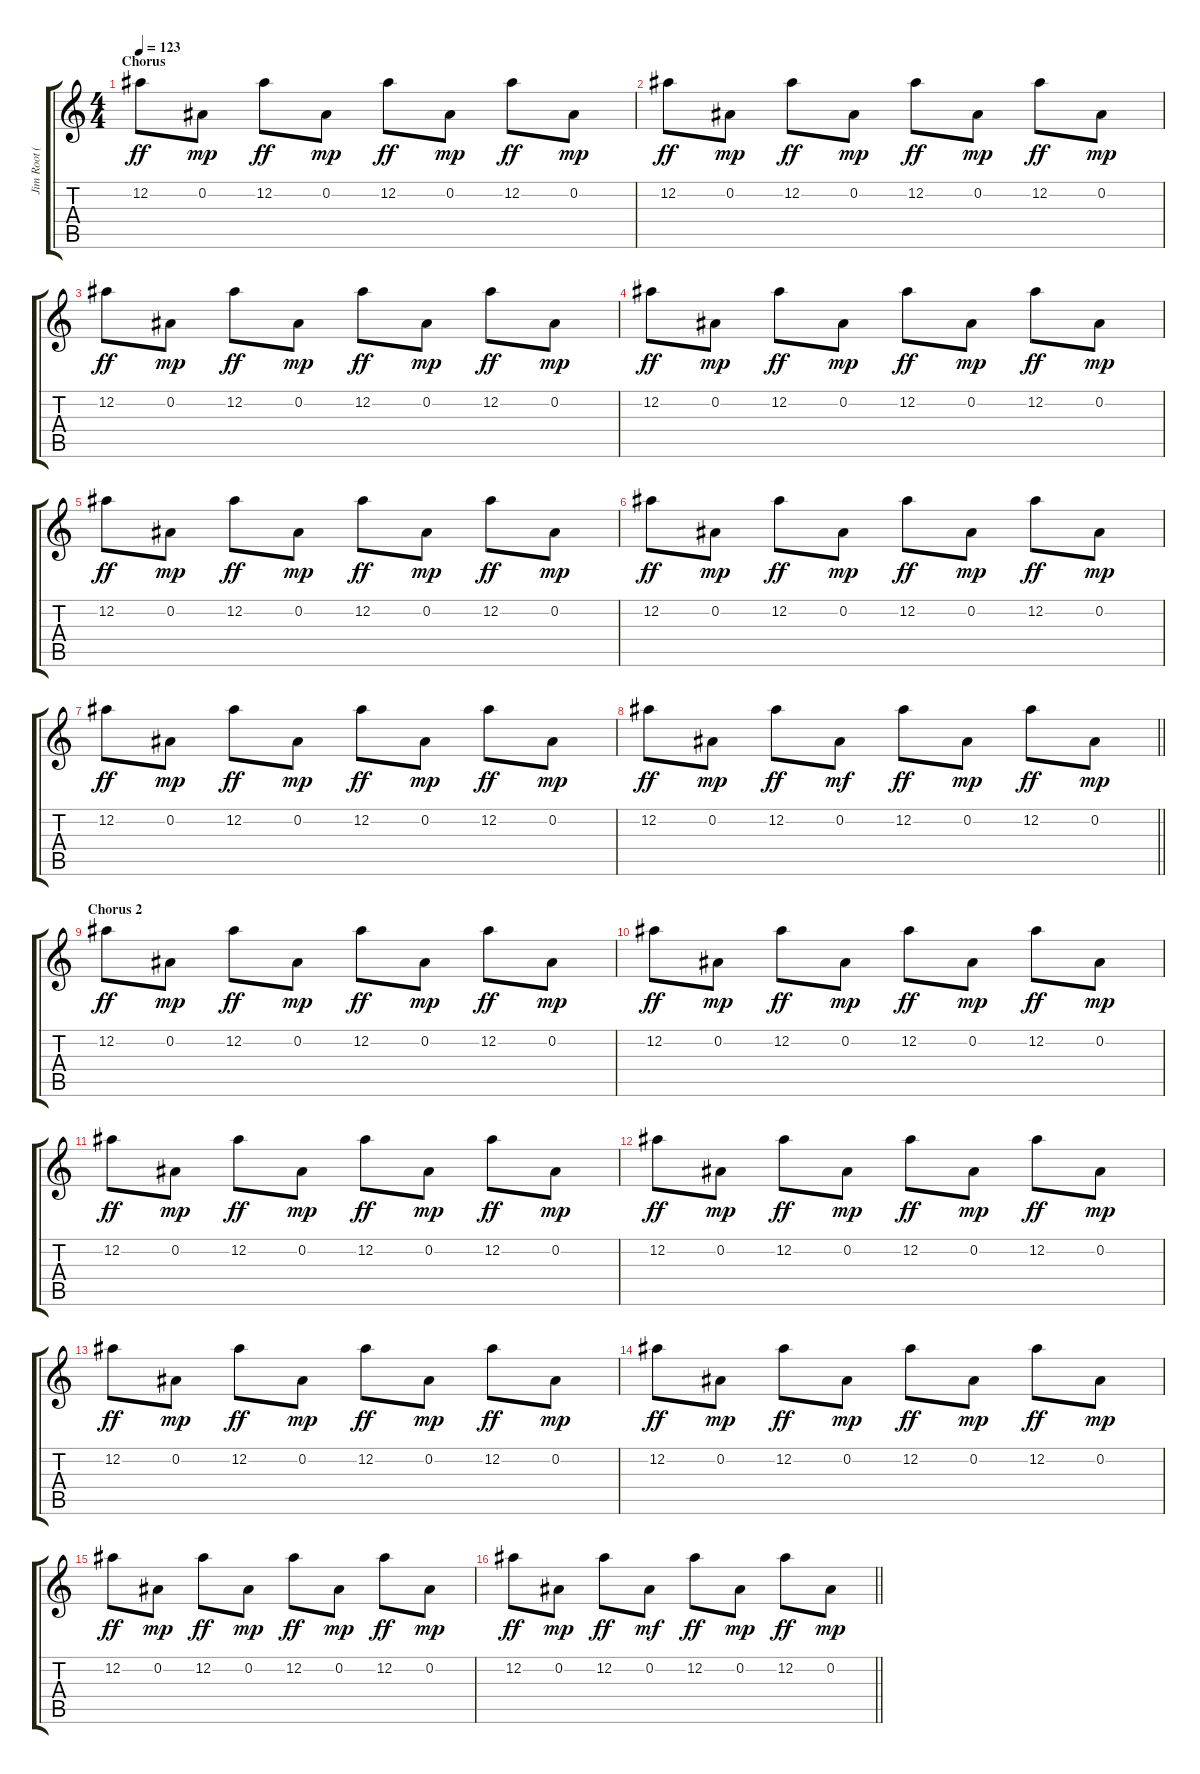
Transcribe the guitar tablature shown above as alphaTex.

\track ("Jim Root (Solo Guitar)" "Jim Root (") {instrument distortionguitar}
\staff {score tabs}
\tuning (Eb4 Bb3 Gb3 Db3 Ab2 Eb2) {hide}
\ts (4 4)
\section ("" "Chorus")
\tempo 123
\clef g2
\ks c
12.2.8{dy ff volume 6 balance 13} 0.2.8{dy mp} 12.2.8{dy ff} 0.2.8{dy mp} 12.2.8{dy ff} 0.2.8{dy mp} 12.2.8{dy ff} 0.2.8{dy mp} |
12.2.8{dy ff} 0.2.8{dy mp} 12.2.8{dy ff} 0.2.8{dy mp} 12.2.8{dy ff} 0.2.8{dy mp} 12.2.8{dy ff} 0.2.8{dy mp} |
12.2.8{dy ff} 0.2.8{dy mp} 12.2.8{dy ff} 0.2.8{dy mp} 12.2.8{dy ff} 0.2.8{dy mp} 12.2.8{dy ff} 0.2.8{dy mp} |
12.2.8{dy ff} 0.2.8{dy mp} 12.2.8{dy ff} 0.2.8{dy mp} 12.2.8{dy ff} 0.2.8{dy mp} 12.2.8{dy ff} 0.2.8{dy mp} |
12.2.8{dy ff} 0.2.8{dy mp} 12.2.8{dy ff} 0.2.8{dy mp} 12.2.8{dy ff} 0.2.8{dy mp} 12.2.8{dy ff} 0.2.8{dy mp} |
12.2.8{dy ff} 0.2.8{dy mp} 12.2.8{dy ff} 0.2.8{dy mp} 12.2.8{dy ff} 0.2.8{dy mp} 12.2.8{dy ff} 0.2.8{dy mp} |
12.2.8{dy ff} 0.2.8{dy mp} 12.2.8{dy ff} 0.2.8{dy mp} 12.2.8{dy ff} 0.2.8{dy mp} 12.2.8{dy ff} 0.2.8{dy mp} |
\barLineRight lightlight
12.2.8{dy ff} 0.2.8{dy mp} 12.2.8{dy ff} 0.2.8{dy mf} 12.2.8{dy ff} 0.2.8{dy mp} 12.2.8{dy ff} 0.2.8{dy mp} |
\section ("" "Chorus 2")
12.2.8{dy ff} 0.2.8{dy mp} 12.2.8{dy ff} 0.2.8{dy mp} 12.2.8{dy ff} 0.2.8{dy mp} 12.2.8{dy ff} 0.2.8{dy mp} |
12.2.8{dy ff} 0.2.8{dy mp} 12.2.8{dy ff} 0.2.8{dy mp} 12.2.8{dy ff} 0.2.8{dy mp} 12.2.8{dy ff} 0.2.8{dy mp} |
12.2.8{dy ff} 0.2.8{dy mp} 12.2.8{dy ff} 0.2.8{dy mp} 12.2.8{dy ff} 0.2.8{dy mp} 12.2.8{dy ff} 0.2.8{dy mp} |
12.2.8{dy ff} 0.2.8{dy mp} 12.2.8{dy ff} 0.2.8{dy mp} 12.2.8{dy ff} 0.2.8{dy mp} 12.2.8{dy ff} 0.2.8{dy mp} |
12.2.8{dy ff} 0.2.8{dy mp} 12.2.8{dy ff} 0.2.8{dy mp} 12.2.8{dy ff} 0.2.8{dy mp} 12.2.8{dy ff} 0.2.8{dy mp} |
12.2.8{dy ff} 0.2.8{dy mp} 12.2.8{dy ff} 0.2.8{dy mp} 12.2.8{dy ff} 0.2.8{dy mp} 12.2.8{dy ff} 0.2.8{dy mp} |
12.2.8{dy ff} 0.2.8{dy mp} 12.2.8{dy ff} 0.2.8{dy mp} 12.2.8{dy ff} 0.2.8{dy mp} 12.2.8{dy ff} 0.2.8{dy mp} |
\barLineRight lightlight
12.2.8{dy ff} 0.2.8{dy mp} 12.2.8{dy ff} 0.2.8{dy mf} 12.2.8{dy ff} 0.2.8{dy mp} 12.2.8{dy ff} 0.2.8{dy mp}
